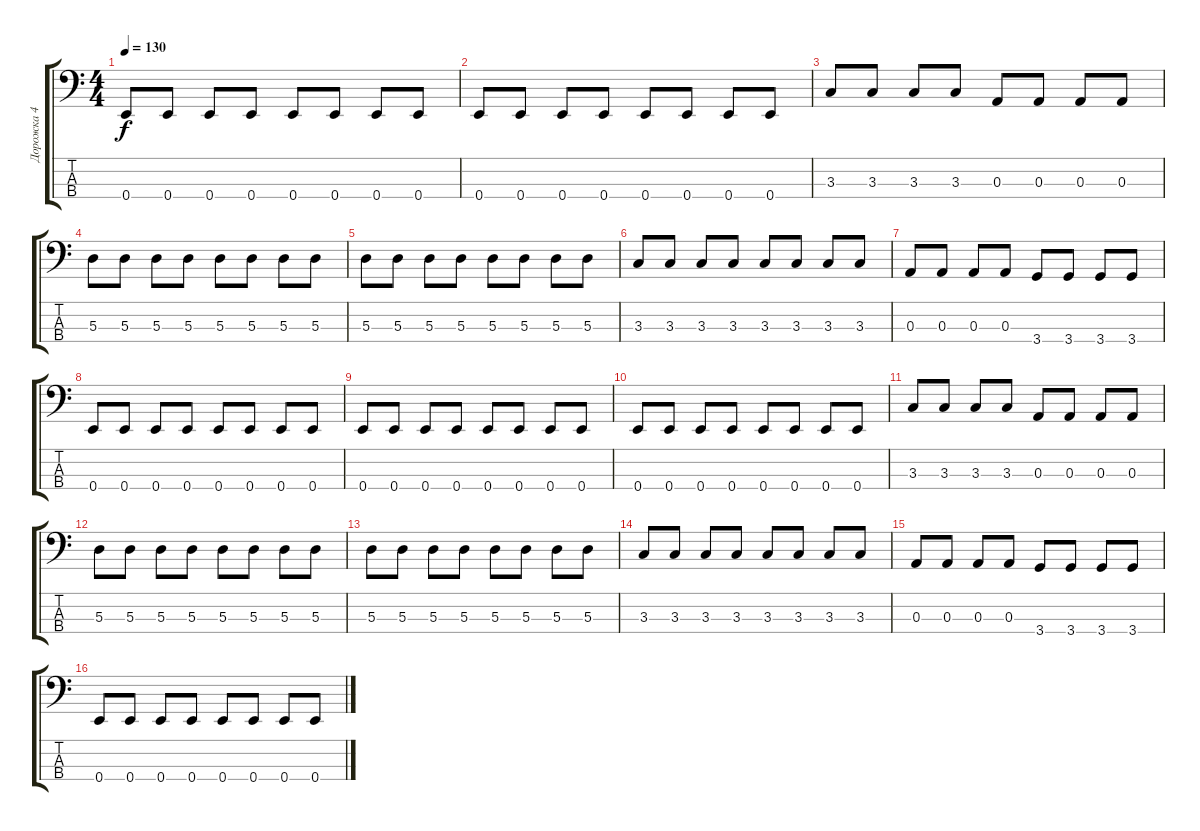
\track ("Дорожка 4" "Дорожка 4") {instrument electricbassfinger}
\staff {score tabs}
\tuning (G2 D2 A1 E1) {hide}
\ts (4 4)
\tempo 130
\clef f4
\ks c
0.4.8{dy f} 0.4.8 0.4.8 0.4.8 0.4.8 0.4.8 0.4.8 0.4.8 |
0.4.8 0.4.8 0.4.8 0.4.8 0.4.8 0.4.8 0.4.8 0.4.8 |
3.3.8 3.3.8 3.3.8 3.3.8 0.3.8 0.3.8 0.3.8 0.3.8 |
5.3.8 5.3.8 5.3.8 5.3.8 5.3.8 5.3.8 5.3.8 5.3.8 |
5.3.8 5.3.8 5.3.8 5.3.8 5.3.8 5.3.8 5.3.8 5.3.8 |
3.3.8 3.3.8 3.3.8 3.3.8 3.3.8 3.3.8 3.3.8 3.3.8 |
0.3.8 0.3.8 0.3.8 0.3.8 3.4.8 3.4.8 3.4.8 3.4.8 |
0.4.8 0.4.8 0.4.8 0.4.8 0.4.8 0.4.8 0.4.8 0.4.8 |
0.4.8 0.4.8 0.4.8 0.4.8 0.4.8 0.4.8 0.4.8 0.4.8 |
0.4.8 0.4.8 0.4.8 0.4.8 0.4.8 0.4.8 0.4.8 0.4.8 |
3.3.8 3.3.8 3.3.8 3.3.8 0.3.8 0.3.8 0.3.8 0.3.8 |
5.3.8 5.3.8 5.3.8 5.3.8 5.3.8 5.3.8 5.3.8 5.3.8 |
5.3.8 5.3.8 5.3.8 5.3.8 5.3.8 5.3.8 5.3.8 5.3.8 |
3.3.8 3.3.8 3.3.8 3.3.8 3.3.8 3.3.8 3.3.8 3.3.8 |
0.3.8 0.3.8 0.3.8 0.3.8 3.4.8 3.4.8 3.4.8 3.4.8 |
0.4.8 0.4.8 0.4.8 0.4.8 0.4.8 0.4.8 0.4.8 0.4.8
